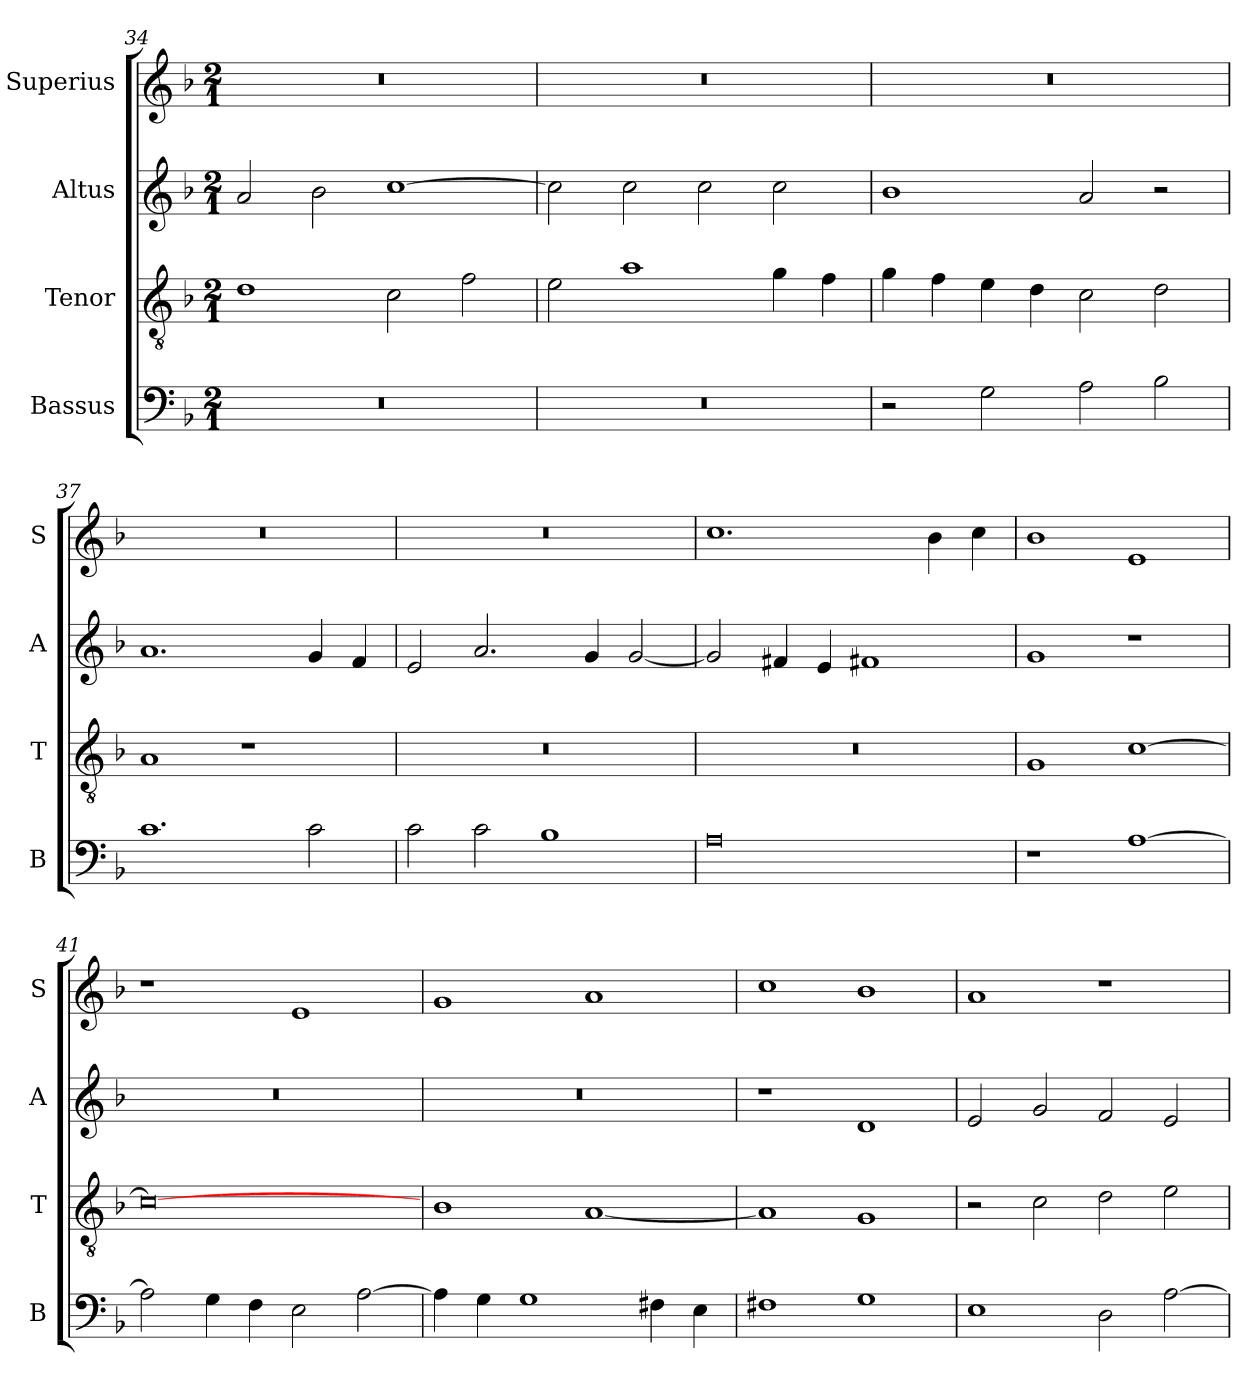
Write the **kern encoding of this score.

**kern	**kern	**kern	**kern
*part4	*part3	*part2	*part1
*staff4	*staff3	*staff2	*staff1
*I"Bassus	*I"Tenor	*I"Altus	*I"Superius
*I'B	*I'T	*I'A	*I'S
*clefF4	*clefGv2	*clefG2	*clefG2
*k[b-]	*k[b-]	*k[b-]	*k[b-]
*M2/1	*M2/1	*M2/1	*M2/1
=34	=34	=34	=34
0r	1d	2a	0r
.	.	2b-	.
.	2c	[1cc	.
.	2f	.	.
=35	=35	=35	=35
0r	2e	2cc]	0r
.	1a	2cc	.
.	.	2cc	.
.	4g	2cc	.
.	4f	.	.
=36	=36	=36	=36
2r	4g	1b-	0r
.	4f	.	.
2G	4e	.	.
.	4d	.	.
2A	2c	2a	.
2B-	2d	2r	.
=37	=37	=37	=37
1.c	1A	1.a	0r
.	1r	.	.
2c	.	4g	.
.	.	4f	.
=38	=38	=38	=38
2c	0r	2e	0r
2c	.	2.a	.
1B-	.	.	.
.	.	4g	.
.	.	[2g	.
=39	=39	=39	=39
0A	0r	2g]	1.cc
.	.	4f#X	.
.	.	4e	.
.	.	1f#X	.
.	.	.	4b-
.	.	.	4cc
=40	=40	=40	=40
1r	1G	1g	1b-
[1A	[1c	1r	1e
=41	=41	=41	=41
2A]	0c_	0r	1r
4G	.	.	.
4F	.	.	.
2E	.	.	1e
[2A	.	.	.
=42	=42	=42	=42
4A]	1B-	0r	1g
4G	.	.	.
1G	.	.	.
.	[1A	.	1a
4F#X	.	.	.
4E	.	.	.
=43	=43	=43	=43
1F#X	1A]	1r	1cc
1G	1G	1d	1b-
=44	=44	=44	=44
1E	2r	2e	1a
.	2c	2g	.
2D	2d	2f	1r
[2A	2e	2e	.
=	=	=	=
*-	*-	*-	*-
